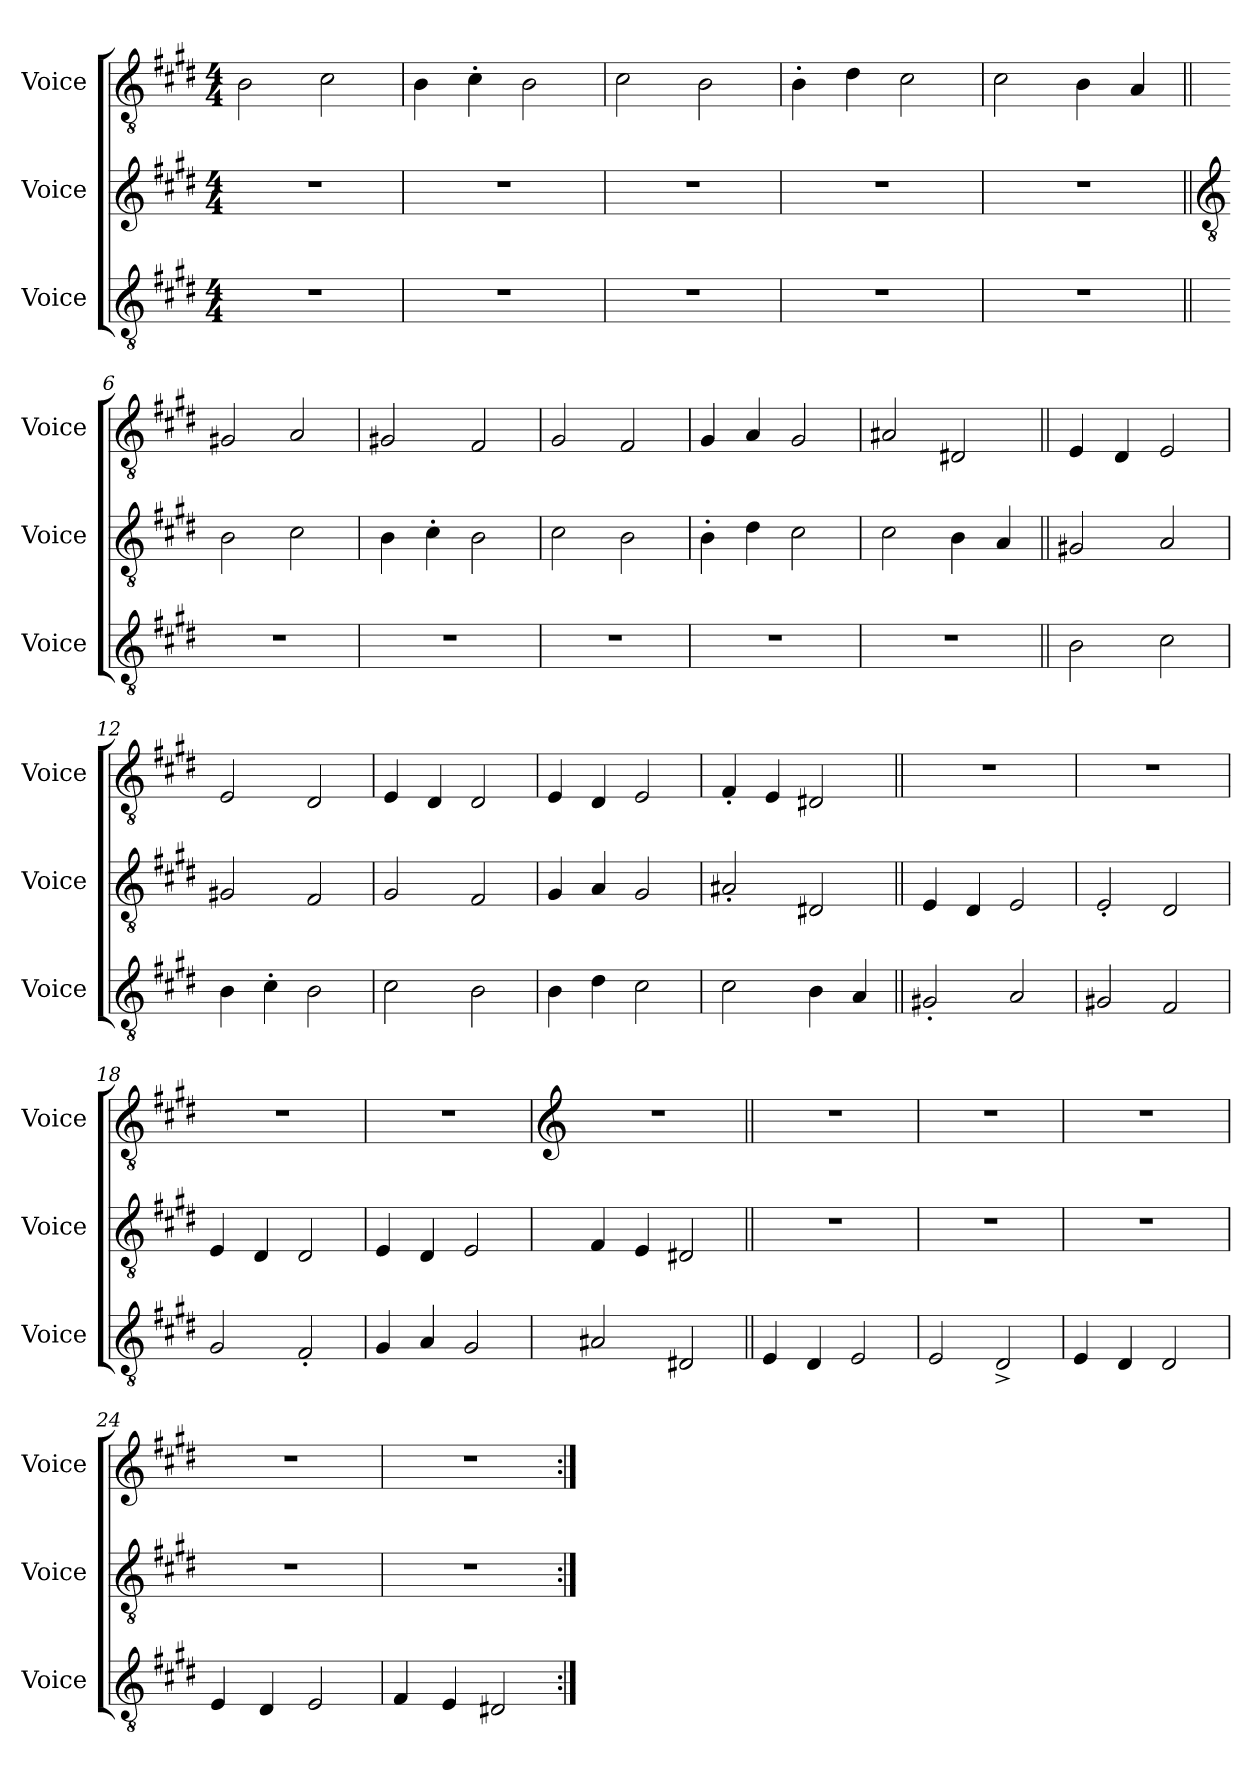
**kern	**kern	**kern
*part3	*part2	*part1
*staff3	*staff2	*staff1
*I"Voice	*I"Voice	*I"Voice
*I'Voice	*I'Voice	*I'Voice
*clefGv2	*clefG2	*clefGv2
*k[f#c#g#d#]	*k[f#c#g#d#]	*k[f#c#g#d#]
*M4/4	*M4/4	*M4/4
=1	=1	=1
1rd	1rdd	2B\
.	.	2c#\
=2	=2	=2
1rd	1rdd	4B\
.	.	4c#'<\
.	.	2B\
=3	=3	=3
1rd	1rdd	2c#\
.	.	2B\
=4	=4	=4
1rd	1rdd	4B'<\
.	.	4d#\
.	.	2c#\
=5	=5	=5
1rd	1rdd	2c#\
.	.	4B\
.	.	4A/
!!LO:LB:g=z
=6||	=6||	=6||
*	*clefGv2	*
1rd	2B\	2G#X/
.	2c#\	2A/
=7	=7	=7
1rd	4B\	2G#X/
.	4c#'<\	.
.	2B\	2F#/
=8	=8	=8
1rd	2c#\	2G#/
.	2B\	2F#/
=9	=9	=9
1rd	4B'<\	4G#/
.	4d#\	4A/
.	2c#\	2G#/
=10	=10	=10
1rd	2c#Z>\	2A#X/
.	4B\	2D#X/
.	4A/	.
=11||	=11||	=11||
2B\	2G#X/	4E/
.	.	4D#/
2c#\	2A/	2E/
=12	=12	=12
4B\	2G#X/	2E/
4c#'<\	.	.
2B\	2F#/	2D#/
!!LO:LB:g=z
=13	=13	=13
2c#\	2G#/	4E/
.	.	4D#/
2B\	2F#/	2D#/
=14	=14	=14
4B\	4G#Z>/	4E/
4d#\	4A/	4D#/
2c#\	2G#/	2E/
=15	=15	=15
2c#\	2A#X'<Z>Z</	4F#'</
.	.	4E/
4B\	2D#X/	2D#X/
4A/	.	.
=16||	=16||	=16||
2G#X'</	4E/	1rd
.	4D#/	.
2A/	2E/	.
=17	=17	=17
2G#X/	2E'</	1rd
2F#/	2D#/	.
=18	=18	=18
2G#/	4EZ</	1rd
.	4D#/	.
2F#'</	2D#/	.
=19	=19	=19
4G#/	4EZ</	1rd
4A/	4D#/	.
2G#/	2E/	.
!!LO:LB:g=z
=20	=20	=20
*	*	*clefG2
2A#XZ<Z>/	4F#/	1rdd
.	4E/	.
2D#X/	2D#X/	.
=21||	=21||	=21||
4E/	1rd	1rdd
4D#/	.	.
2E/	.	.
=22	=22	=22
2EZ</	1rd	1rdd
2D#^</	.	.
=23	=23	=23
4EZ</	1rd	1rdd
4D#/	.	.
2D#/	.	.
=24	=24	=24
4EZ</	1rd	1rdd
4D#/	.	.
2E/	.	.
=25	=25	=25
4F#/	1rd	1rdd
4EZ</	.	.
2D#X/	.	.
=:|!	=:|!	=:|!
*-	*-	*-
